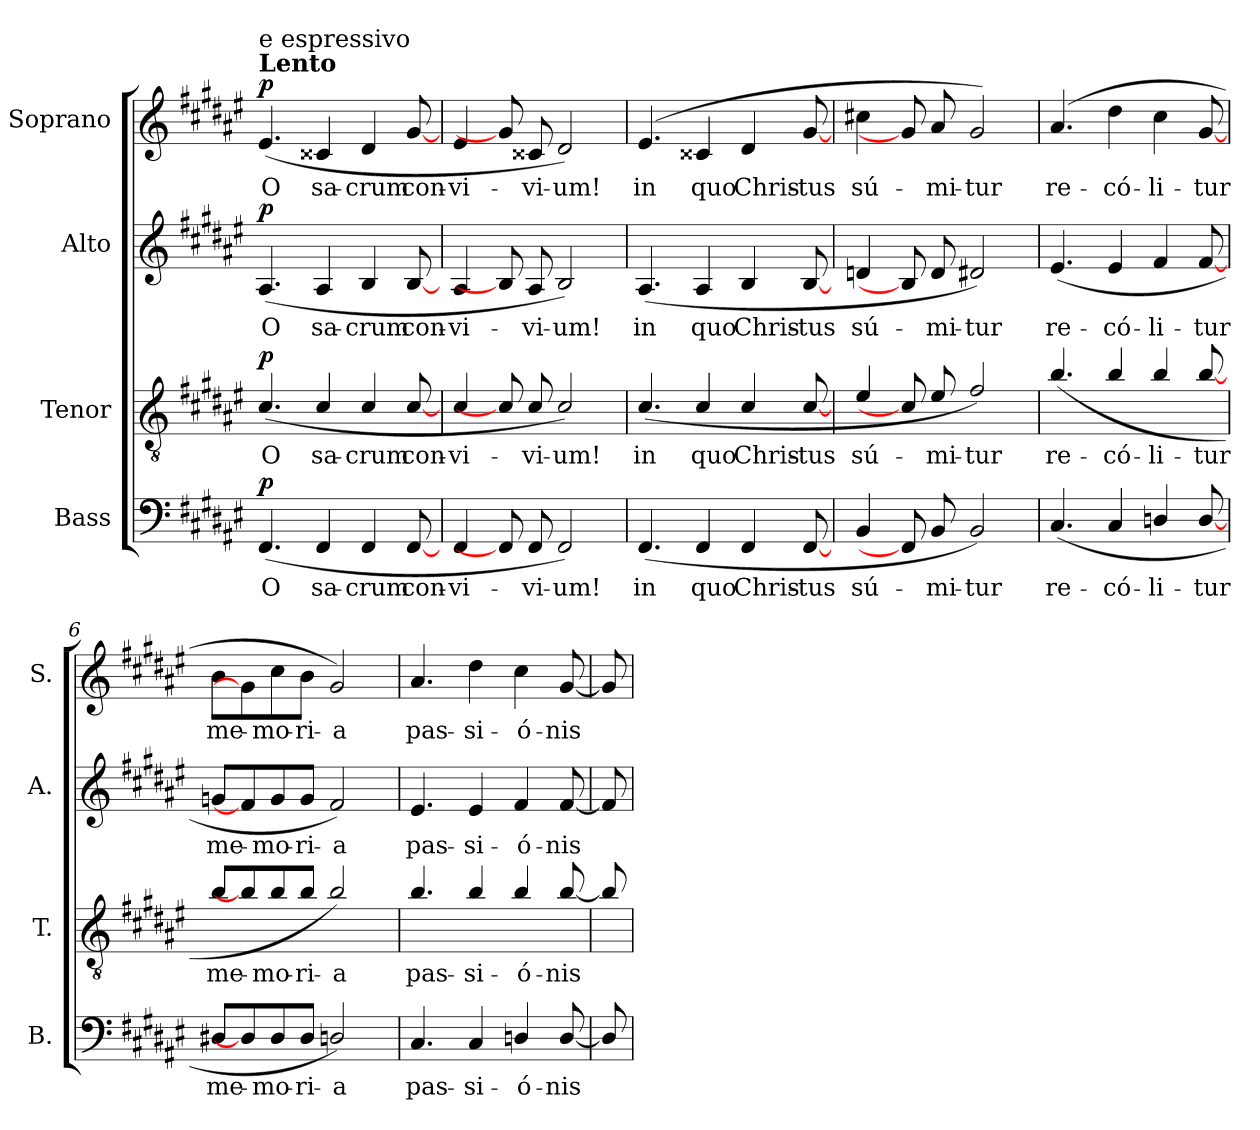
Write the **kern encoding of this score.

**kern	**text	**dynam	**kern	**text	**dynam	**kern	**text	**dynam	**kern	**text	**dynam
*part4	*part4	*part4	*part3	*part3	*part3	*part2	*part2	*part2	*part1	*part1	*part1
*staff4	*staff4	*staff4	*staff3	*staff3	*staff3	*staff2	*staff2	*staff2	*staff1	*staff1	*staff1
*I"Bass	*	*	*I"Tenor	*	*	*I"Alto	*	*	*I"Soprano	*	*
*I'B.	*	*	*I'T.	*	*	*I'A.	*	*	*I'S.	*	*
*clefF4	*	*	*clefGv2	*	*	*clefG2	*	*	*clefG2	*	*
*	*	*	*ITrd7c12	*	*	*	*	*	*	*	*
*k[f#c#g#d#a#e#]	*	*	*k[f#c#g#d#a#e#]	*	*	*k[f#c#g#d#a#e#]	*	*	*k[f#c#g#d#a#e#]	*	*
*F#:	*	*	*F#:	*	*	*F#:	*	*	*F#:	*	*
=1	=1	=1	=1	=1	=1	=1	=1	=1	=1	=1	=1
!	!LO:LY:b	!	!	!	!	!	!	!	!	!	!
!	!	!	!	!LO:LY:b	!	!	!	!	!	!	!
!	!	!	!	!	!	!	!LO:LY:b	!	!	!	!
!	!	!	!	!	!	!	!	!	!LO:TX:a:B:t=Lento	!	!
!	!	!	!	!	!	!	!	!	!LO:TX:a:t=e espressivo	!	!
!	!	!LO:DY:a	!	!	!LO:DY:a	!	!	!LO:DY:a	!	!LO:LY:b	!LO:DY:a
(4.FF#/	O	p	(4.C#/	O	p	(4.A#/	O	p	(4.e#/	O	p
!	!LO:LY:b	!	!	!	!	!	!	!	!	!	!
!	!	!	!	!LO:LY:b	!	!	!	!	!	!	!
!	!	!	!	!	!	!	!LO:LY:b	!	!	!	!
!	!	!	!	!	!	!	!	!	!	!LO:LY:b	!
4FF#/	sa-	.	4C#/	sa-	.	4A#/	sa-	.	4c##X/	sa-	.
!	!LO:LY:b	!	!	!	!	!	!	!	!	!	!
!	!	!	!	!LO:LY:b	!	!	!	!	!	!	!
!	!	!	!	!	!	!	!LO:LY:b	!	!	!	!
!	!	!	!	!	!	!	!	!	!	!LO:LY:b	!
4FF#/	-crum	.	4C#/	-crum	.	4B/	-crum	.	4d#/	-crum	.
!	!LO:LY:b	!	!	!	!	!	!	!	!	!	!
!	!	!	!	!LO:LY:b	!	!	!	!	!	!	!
!	!	!	!	!	!	!	!LO:LY:b	!	!	!	!
!	!	!	!	!	!	!	!	!	!	!LO:LY:b	!
[8FF#/	con-	.	[8C#/	con-	.	[8B/	con-	.	[8g#/	con-	.
=2	=2	=2	=2	=2	=2	=2	=2	=2	=2	=2	=2
!	!LO:LY:b	!	!	!	!	!	!	!	!	!	!
!	!	!	!	!LO:LY:b	!	!	!	!	!	!	!
!	!	!	!	!	!	!	!LO:LY:b	!	!	!	!
!	!	!	!	!	!	!	!	!	!	!LO:LY:b	!
4FF#/	-vi-	.	4C#/	-vi-	.	4A#/	-vi-	.	4e#/	-vi-	.
8FF#/]	.	.	8C#/]	.	.	8B/]	.	.	8g#/]	.	.
!	!LO:LY:b	!	!	!	!	!	!	!	!	!	!
!	!	!	!	!LO:LY:b	!	!	!	!	!	!	!
!	!	!	!	!	!	!	!LO:LY:b	!	!	!	!
!	!	!	!	!	!	!	!	!	!	!LO:LY:b	!
8FF#/	-vi-	.	8C#/	-vi-	.	8A#/	-vi-	.	8c##X/	-vi-	.
!	!LO:LY:b	!	!	!	!	!	!	!	!	!	!
!	!	!	!	!LO:LY:b	!	!	!	!	!	!	!
!	!	!	!	!	!	!	!LO:LY:b	!	!	!	!
!	!	!	!	!	!	!	!	!	!	!LO:LY:b	!
2FF#/)	-um!	.	2C#/)	-um!	.	2B/)	-um!	.	2d#/)	-um!	.
=3	=3	=3	=3	=3	=3	=3	=3	=3	=3	=3	=3
!	!LO:LY:b	!	!	!	!	!	!	!	!	!	!
!	!	!	!	!LO:LY:b	!	!	!	!	!	!	!
!	!	!	!	!	!	!	!LO:LY:b	!	!	!	!
!	!	!	!	!	!	!	!	!	!	!LO:LY:b	!
(4.FF#/	in	.	(4.C#/	in	.	(4.A#/	in	.	(4.e#/	in	.
!	!LO:LY:b	!	!	!	!	!	!	!	!	!	!
!	!	!	!	!LO:LY:b	!	!	!	!	!	!	!
!	!	!	!	!	!	!	!LO:LY:b	!	!	!	!
!	!	!	!	!	!	!	!	!	!	!LO:LY:b	!
4FF#/	quo	.	4C#/	quo	.	4A#/	quo	.	4c##X/	quo	.
!	!LO:LY:b	!	!	!	!	!	!	!	!	!	!
!	!	!	!	!LO:LY:b	!	!	!	!	!	!	!
!	!	!	!	!	!	!	!LO:LY:b	!	!	!	!
!	!	!	!	!	!	!	!	!	!	!LO:LY:b	!
4FF#/	Chris-	.	4C#/	Chris-	.	4B/	Chris-	.	4d#/	Chris-	.
!	!LO:LY:b	!	!	!	!	!	!	!	!	!	!
!	!	!	!	!LO:LY:b	!	!	!	!	!	!	!
!	!	!	!	!	!	!	!LO:LY:b	!	!	!	!
!	!	!	!	!	!	!	!	!	!	!LO:LY:b	!
[8FF#/	-tus	.	[8C#/	-tus	.	[8B/	-tus	.	[8g#/	-tus	.
=4	=4	=4	=4	=4	=4	=4	=4	=4	=4	=4	=4
!	!LO:LY:b	!	!	!	!	!	!	!	!	!	!
!	!	!	!	!LO:LY:b	!	!	!	!	!	!	!
!	!	!	!	!	!	!	!LO:LY:b	!	!	!	!
!	!	!	!	!	!	!	!	!	!	!LO:LY:b	!
4BB/	sú-	.	4E#/	sú-	.	4dn/	sú-	.	4cc#X\	sú-	.
8FF#/]	.	.	8C#/]	.	.	8B/]	.	.	8g#/]	.	.
!	!LO:LY:b	!	!	!	!	!	!	!	!	!	!
!	!	!	!	!LO:LY:b	!	!	!	!	!	!	!
!	!	!	!	!	!	!	!LO:LY:b	!	!	!	!
!	!	!	!	!	!	!	!	!	!	!LO:LY:b	!
8BB/	-mi-	.	8E#/	-mi-	.	8d/	-mi-	.	8a#/	-mi-	.
!	!LO:LY:b	!	!	!	!	!	!	!	!	!	!
!	!	!	!	!LO:LY:b	!	!	!	!	!	!	!
!	!	!	!	!	!	!	!LO:LY:b	!	!	!	!
!	!	!	!	!	!	!	!	!	!	!LO:LY:b	!
2BB/)	-tur	.	2F#/)	-tur	.	2d#X/)	-tur	.	2g#/)	-tur	.
!!LO:LB:g=z
=5	=5	=5	=5	=5	=5	=5	=5	=5	=5	=5	=5
!	!LO:LY:b	!	!	!	!	!	!	!	!	!	!
!	!	!	!	!LO:LY:b	!	!	!	!	!	!	!
!	!	!	!	!	!	!	!LO:LY:b	!	!	!	!
!	!	!	!	!	!	!	!	!	!	!LO:LY:b	!
(4.C#/	re-	.	(4.B/	re-	.	(4.e#/	re-	.	(4.a#/	re-	.
!	!LO:LY:b	!	!	!	!	!	!	!	!	!	!
!	!	!	!	!LO:LY:b	!	!	!	!	!	!	!
!	!	!	!	!	!	!	!LO:LY:b	!	!	!	!
!	!	!	!	!	!	!	!	!	!	!LO:LY:b	!
4C#/	-có-	.	4B/	-có-	.	4e#/	-có-	.	4dd#\	-có-	.
!	!LO:LY:b	!	!	!	!	!	!	!	!	!	!
!	!	!	!	!LO:LY:b	!	!	!	!	!	!	!
!	!	!	!	!	!	!	!LO:LY:b	!	!	!	!
!	!	!	!	!	!	!	!	!	!	!LO:LY:b	!
4Dn/	-li-	.	4B/	-li-	.	4f#/	-li-	.	4cc#\	-li-	.
!	!LO:LY:b	!	!	!	!	!	!	!	!	!	!
!	!	!	!	!LO:LY:b	!	!	!	!	!	!	!
!	!	!	!	!	!	!	!LO:LY:b	!	!	!	!
!	!	!	!	!	!	!	!	!	!	!LO:LY:b	!
[8D/	-tur	.	[8B/	-tur	.	[8f#/	-tur	.	[8g#/	-tur	.
=6	=6	=6	=6	=6	=6	=6	=6	=6	=6	=6	=6
!	!LO:LY:b	!	!	!	!	!	!	!	!	!	!
!	!	!	!	!LO:LY:b	!	!	!	!	!	!	!
!	!	!	!	!	!	!	!LO:LY:b	!	!	!	!
!	!	!	!	!	!	!	!	!	!	!LO:LY:b	!
8D#X/L	me-	.	8B/L	me-	.	8gn/L	me-	.	8b\L	me-	.
8D/]	.	.	8B/]	.	.	8f#/]	.	.	8g#/]	.	.
!	!LO:LY:b	!	!	!	!	!	!	!	!	!	!
!	!	!	!	!LO:LY:b	!	!	!	!	!	!	!
!	!	!	!	!	!	!	!LO:LY:b	!	!	!	!
!	!	!	!	!	!	!	!	!	!	!LO:LY:b	!
8D#/	-mo-	.	8B/	-mo-	.	8g/	-mo-	.	8cc#\	-mo-	.
!	!LO:LY:b	!	!	!	!	!	!	!	!	!	!
!	!	!	!	!LO:LY:b	!	!	!	!	!	!	!
!	!	!	!	!	!	!	!LO:LY:b	!	!	!	!
!	!	!	!	!	!	!	!	!	!	!LO:LY:b	!
8D#/J	-ri-	.	8B/J	-ri-	.	8g/J	-ri-	.	8b\J	-ri-	.
!	!LO:LY:b	!	!	!	!	!	!	!	!	!	!
!	!	!	!	!LO:LY:b	!	!	!	!	!	!	!
!	!	!	!	!	!	!	!LO:LY:b	!	!	!	!
!	!	!	!	!	!	!	!	!	!	!LO:LY:b	!
2Dn/)	-a	.	2B/)	-a	.	2f#/)	-a	.	2g#/)	-a	.
=7	=7	=7	=7	=7	=7	=7	=7	=7	=7	=7	=7
!	!LO:LY:b	!	!	!	!	!	!	!	!	!	!
!	!	!	!	!LO:LY:b	!	!	!	!	!	!	!
!	!	!	!	!	!	!	!LO:LY:b	!	!	!	!
!	!	!	!	!	!	!	!	!	!	!LO:LY:b	!
4.C#/	pas-	.	4.B/	pas-	.	4.e#/	pas-	.	4.a#/	pas-	.
!	!LO:LY:b	!	!	!	!	!	!	!	!	!	!
!	!	!	!	!LO:LY:b	!	!	!	!	!	!	!
!	!	!	!	!	!	!	!LO:LY:b	!	!	!	!
!	!	!	!	!	!	!	!	!	!	!LO:LY:b	!
4C#/	-si-	.	4B/	-si-	.	4e#/	-si-	.	4dd#\	-si-	.
!	!LO:LY:b	!	!	!	!	!	!	!	!	!	!
!	!	!	!	!LO:LY:b	!	!	!	!	!	!	!
!	!	!	!	!	!	!	!LO:LY:b	!	!	!	!
!	!	!	!	!	!	!	!	!	!	!LO:LY:b	!
4Dn/	-ó-	.	4B/	-ó-	.	4f#/	-ó-	.	4cc#\	-ó-	.
!	!LO:LY:b	!	!	!	!	!	!	!	!	!	!
!	!	!	!	!LO:LY:b	!	!	!	!	!	!	!
!	!	!	!	!	!	!	!LO:LY:b	!	!	!	!
!	!	!	!	!	!	!	!	!	!	!LO:LY:b	!
[8D/	-nis	.	[8B/	-nis	.	[8f#/	-nis	.	[8g#/	-nis	.
=8	=8	=8	=8	=8	=8	=8	=8	=8	=8	=8	=8
8D/]	.	.	8B/]	.	.	8f#/]	.	.	8g#/]	.	.
=	=	=	=	=	=	=	=	=	=	=	=
*-	*-	*-	*-	*-	*-	*-	*-	*-	*-	*-	*-
